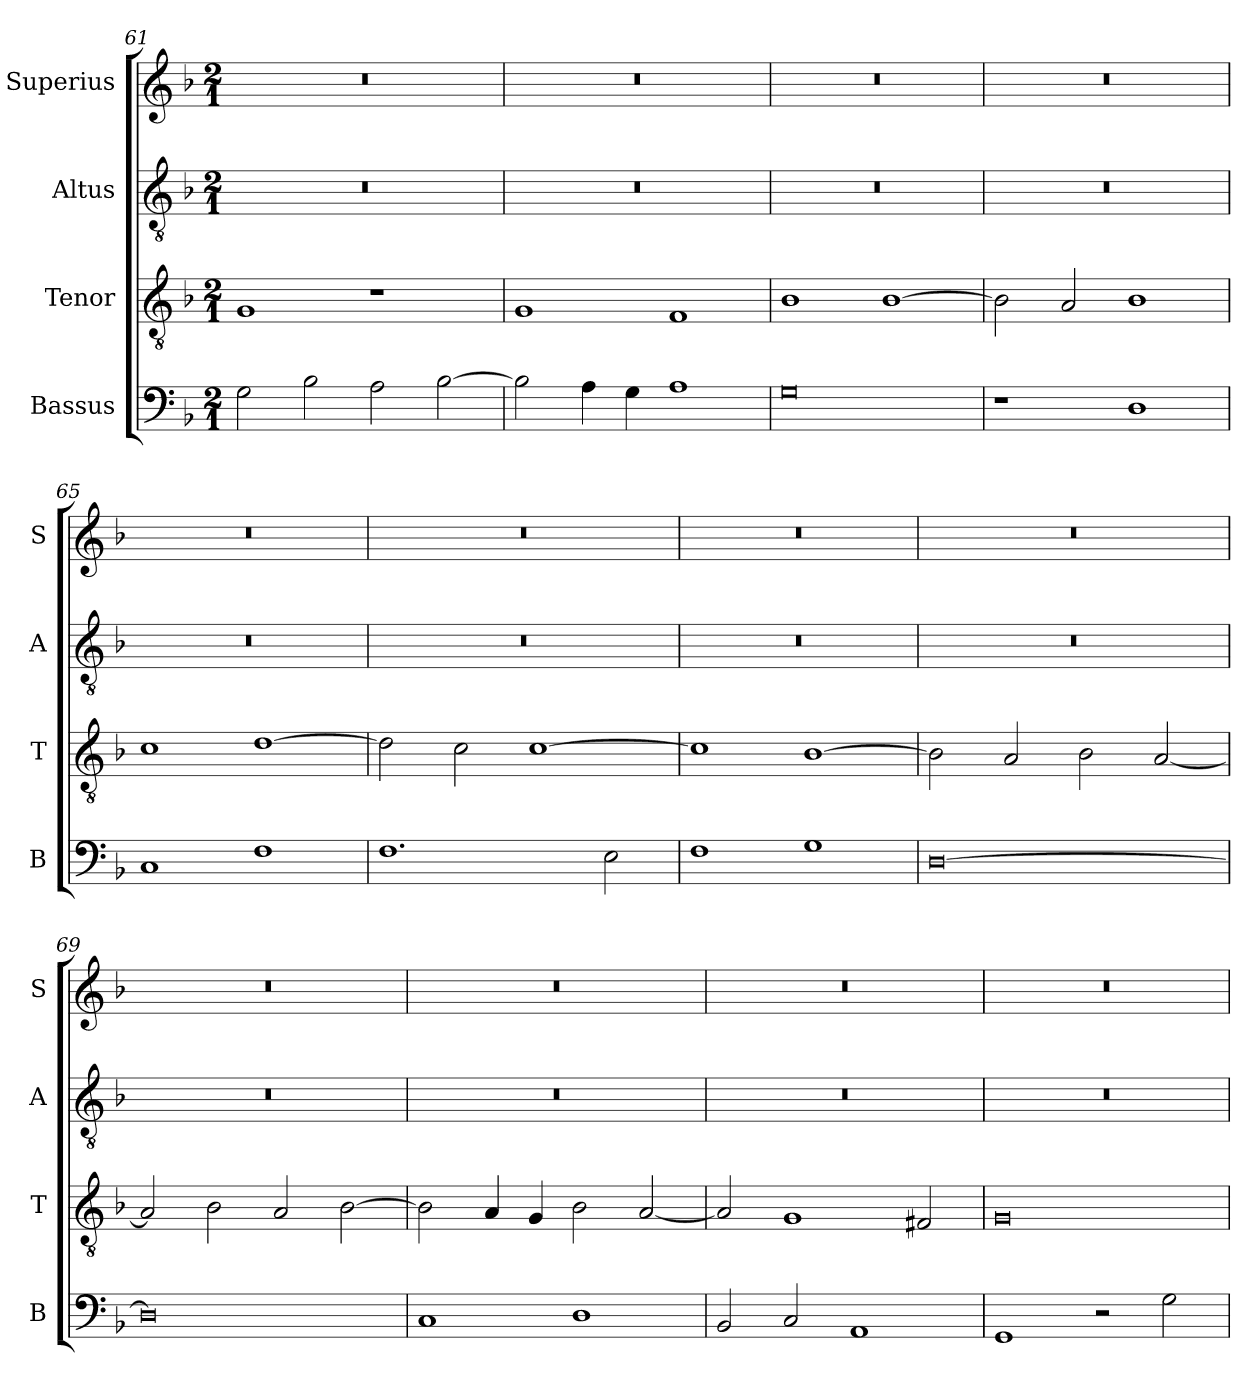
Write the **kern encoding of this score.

**kern	**kern	**kern	**kern
*part4	*part3	*part2	*part1
*staff4	*staff3	*staff2	*staff1
*I"Bassus	*I"Tenor	*I"Altus	*I"Superius
*I'B	*I'T	*I'A	*I'S
*clefF4	*clefGv2	*clefGv2	*clefG2
*k[b-]	*k[b-]	*k[b-]	*k[b-]
*M2/1	*M2/1	*M2/1	*M2/1
=61	=61	=61	=61
2G\	1G	0r	0r
2B-\	.	.	.
2A\	1r	.	.
[2B-\	.	.	.
=62	=62	=62	=62
2B-\]	1G	0r	0r
4A\	.	.	.
4G\	.	.	.
1A	1F	.	.
=63	=63	=63	=63
0G	1B-	0r	0r
.	[1B-	.	.
=64	=64	=64	=64
1r	2B-\]	0r	0r
.	2A/	.	.
1D	1B-	.	.
=65	=65	=65	=65
1C	1c	0r	0r
1F	[1d	.	.
=66	=66	=66	=66
1.F	2d\]	0r	0r
.	2c\	.	.
.	[1c	.	.
2E\	.	.	.
=67	=67	=67	=67
1F	1c]	0r	0r
1G	[1B-	.	.
=68	=68	=68	=68
[0D	2B-\]	0r	0r
.	2A/	.	.
.	2B-\	.	.
.	[2A/	.	.
=69	=69	=69	=69
0D]	2A/]	0r	0r
.	2B-\	.	.
.	2A/	.	.
.	[2B-\	.	.
=70	=70	=70	=70
1C	2B-\]	0r	0r
.	4A/	.	.
.	4G/	.	.
1D	2B-\	.	.
.	[2A/	.	.
=71	=71	=71	=71
2BB-/	2A/]	0r	0r
2C/	1G	.	.
1AA	.	.	.
.	2F#X/	.	.
=72	=72	=72	=72
1GG	0G	0r	0r
2r	.	.	.
2G\	.	.	.
=	=	=	=
*-	*-	*-	*-
